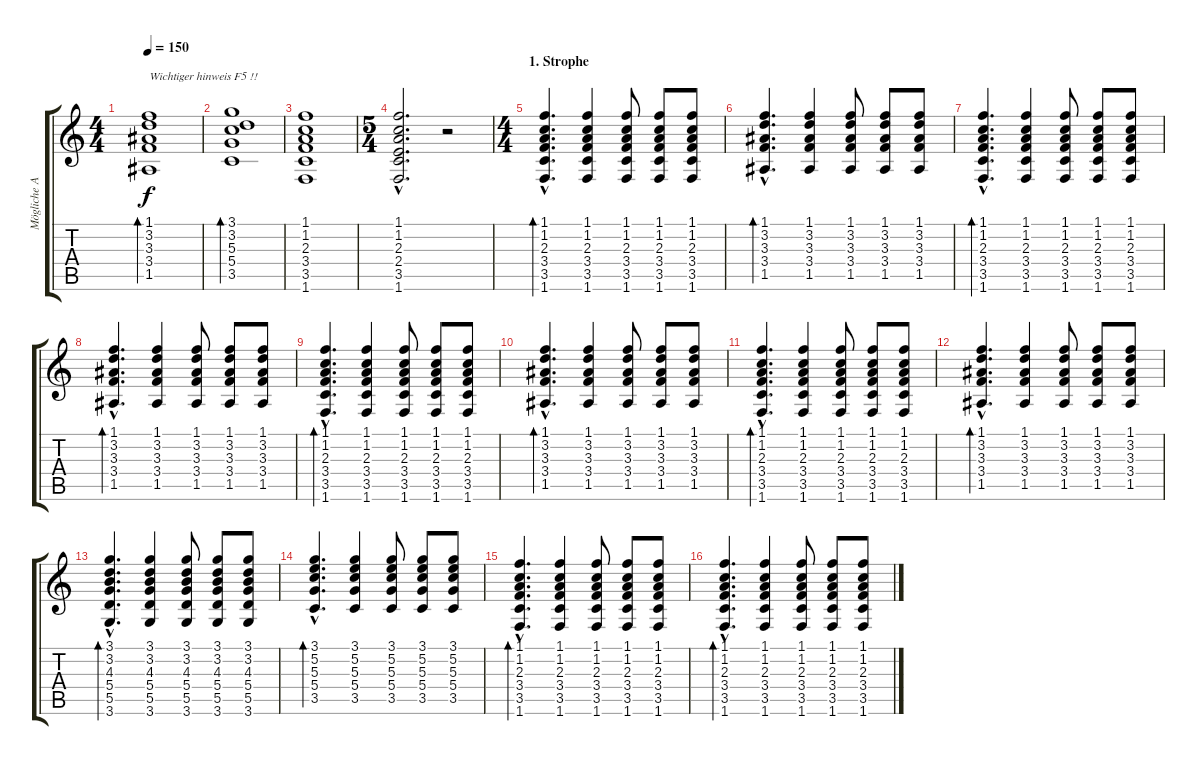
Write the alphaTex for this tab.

\track ("Mögliche Akkorde" "Mögliche A") {instrument acousticguitarsteel}
\staff {score tabs}
\tuning (E4 B3 G3 D3 A2 E2) {hide}
\ts (4 4)
\tempo 150
\clef g2
\ks c
(1.1 3.2 3.3 3.4 1.5).1{bd 120 txt "Wichtiger hinweis F5 !!" dy f instrument acousticguitarsteel} |
(3.1 3.2 5.3 5.4 3.5).1{bd 120} |
(1.1 1.2 2.3 3.4 3.5 1.6).1 |
\ts (5 4)
(1.1{hac} 1.2{hac} 2.3{hac} 2.4{hac} 3.5{hac} 1.6{hac}).2{d} r.2 |
\ts (4 4)
\section ("" "1. Strophe")
(1.1{hac} 1.2{hac} 2.3{hac} 3.4{hac} 3.5{hac} 1.6{hac}).4{d bd 60} (1.1 1.2 2.3 3.4 3.5 1.6).4 (1.1 1.2 2.3 3.4 3.5 1.6).8 (1.1 1.2 2.3 3.4 3.5 1.6).8 (1.1 1.2 2.3 3.4 3.5 1.6).8 |
(1.1{hac} 3.2{hac} 3.3{hac} 3.4{hac} 1.5{hac}).4{d bd 60} (1.1 3.2 3.3 3.4 1.5).4 (1.1 3.2 3.3 3.4 1.5).8 (1.1 3.2 3.3 3.4 1.5).8 (1.1 3.2 3.3 3.4 1.5).8 |
(1.1{hac} 1.2{hac} 2.3{hac} 3.4{hac} 3.5{hac} 1.6{hac}).4{d bd 60} (1.1 1.2 2.3 3.4 3.5 1.6).4 (1.1 1.2 2.3 3.4 3.5 1.6).8 (1.1 1.2 2.3 3.4 3.5 1.6).8 (1.1 1.2 2.3 3.4 3.5 1.6).8 |
(1.1{hac} 3.2{hac} 3.3{hac} 3.4{hac} 1.5{hac}).4{d bd 60} (1.1 3.2 3.3 3.4 1.5).4 (1.1 3.2 3.3 3.4 1.5).8 (1.1 3.2 3.3 3.4 1.5).8 (1.1 3.2 3.3 3.4 1.5).8 |
(1.1{hac} 1.2{hac} 2.3{hac} 3.4{hac} 3.5{hac} 1.6{hac}).4{d bd 60} (1.1 1.2 2.3 3.4 3.5 1.6).4 (1.1 1.2 2.3 3.4 3.5 1.6).8 (1.1 1.2 2.3 3.4 3.5 1.6).8 (1.1 1.2 2.3 3.4 3.5 1.6).8 |
(1.1{hac} 3.2{hac} 3.3{hac} 3.4{hac} 1.5{hac}).4{d bd 60} (1.1 3.2 3.3 3.4 1.5).4 (1.1 3.2 3.3 3.4 1.5).8 (1.1 3.2 3.3 3.4 1.5).8 (1.1 3.2 3.3 3.4 1.5).8 |
(1.1{hac} 1.2{hac} 2.3{hac} 3.4{hac} 3.5{hac} 1.6{hac}).4{d bd 60} (1.1 1.2 2.3 3.4 3.5 1.6).4 (1.1 1.2 2.3 3.4 3.5 1.6).8 (1.1 1.2 2.3 3.4 3.5 1.6).8 (1.1 1.2 2.3 3.4 3.5 1.6).8 |
(1.1{hac} 3.2{hac} 3.3{hac} 3.4{hac} 1.5{hac}).4{d bd 60} (1.1 3.2 3.3 3.4 1.5).4 (1.1 3.2 3.3 3.4 1.5).8 (1.1 3.2 3.3 3.4 1.5).8 (1.1 3.2 3.3 3.4 1.5).8 |
(3.1{hac} 3.2{hac} 4.3{hac} 5.4{hac} 5.5{hac} 3.6{hac}).4{d bd 60} (3.1 3.2 4.3 5.4 5.5 3.6).4 (3.1 3.2 4.3 5.4 5.5 3.6).8 (3.1 3.2 4.3 5.4 5.5 3.6).8 (3.1 3.2 4.3 5.4 5.5 3.6).8 |
(3.1{hac} 5.2{hac} 5.3{hac} 5.4{hac} 3.5{hac}).4{d bd 60} (3.1 5.2 5.3 5.4 3.5).4 (3.1 5.2 5.3 5.4 3.5).8 (3.1 5.2 5.3 5.4 3.5).8 (3.1 5.2 5.3 5.4 3.5).8 |
(1.1{hac} 1.2{hac} 2.3{hac} 3.4{hac} 3.5{hac} 1.6{hac}).4{d bd 60} (1.1 1.2 2.3 3.4 3.5 1.6).4 (1.1 1.2 2.3 3.4 3.5 1.6).8 (1.1 1.2 2.3 3.4 3.5 1.6).8 (1.1 1.2 2.3 3.4 3.5 1.6).8 |
(1.1{hac} 1.2{hac} 2.3{hac} 3.4{hac} 3.5{hac} 1.6{hac}).4{d bd 60} (1.1 1.2 2.3 3.4 3.5 1.6).4 (1.1 1.2 2.3 3.4 3.5 1.6).8 (1.1 1.2 2.3 3.4 3.5 1.6).8 (1.1 1.2 2.3 3.4 3.5 1.6).8
